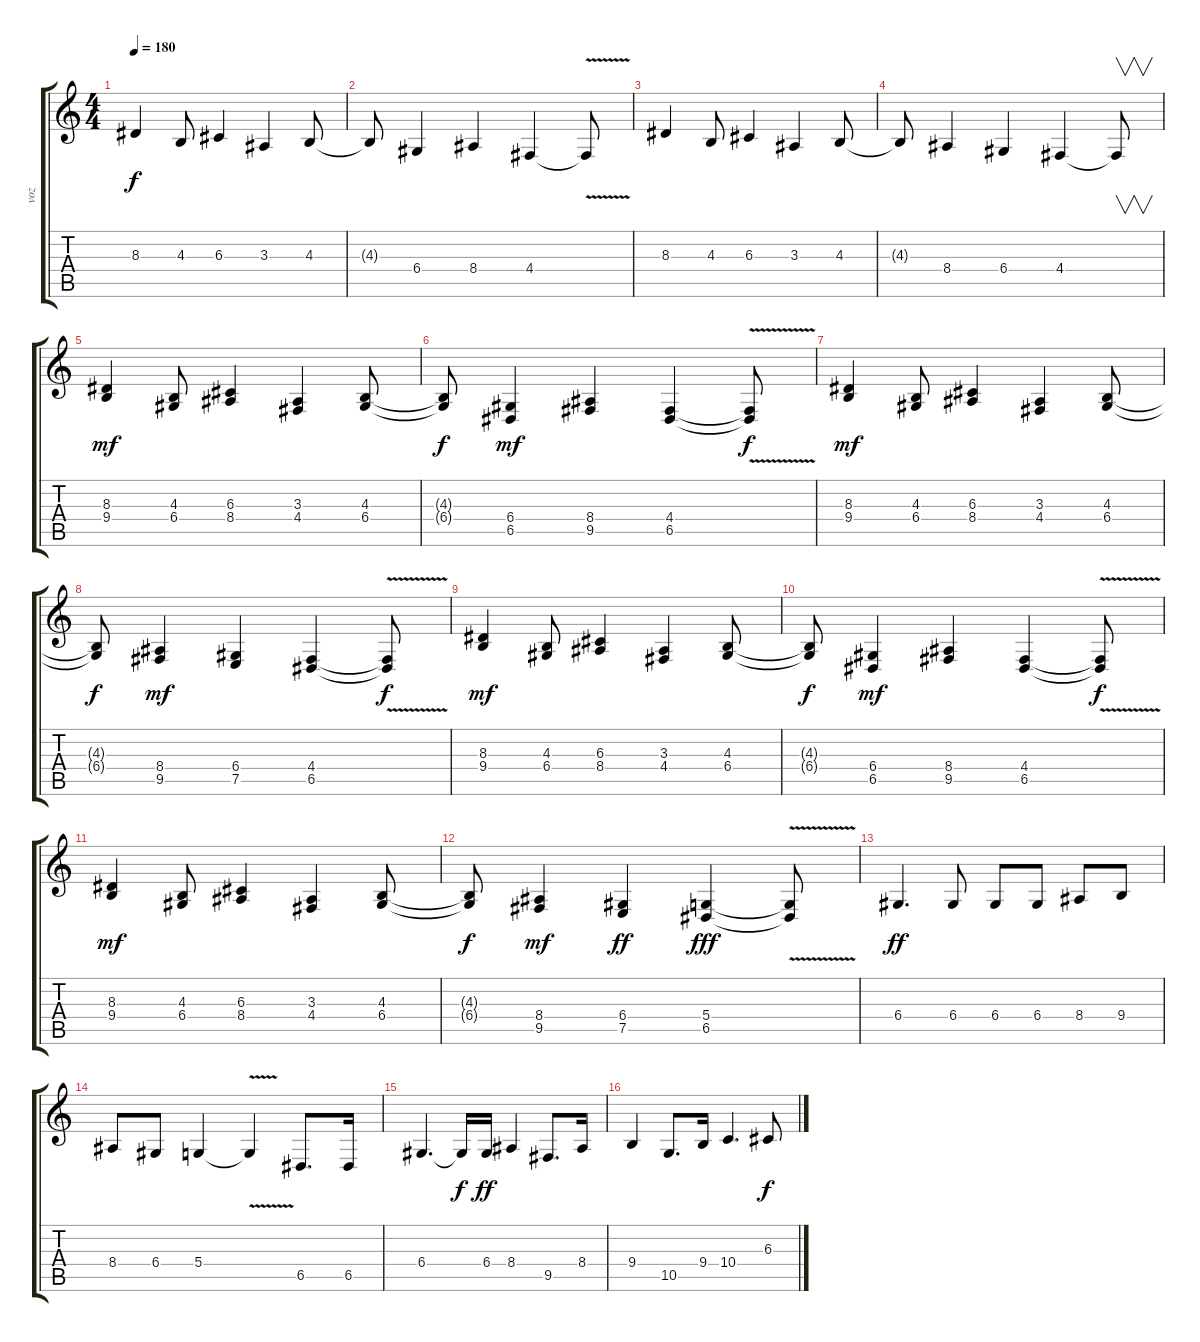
\track ("voz" "voz") {instrument lead2sawtooth}
\staff {score tabs}
\tuning (E4 B3 G3 D3 A2 E2) {hide}
\ts (4 4)
\tempo 180
\clef g2
\ks c
8.3.4{dy f} 4.3.8 6.3.4 3.3.4 4.3.8 |
4.3{t}.8 6.4.4 8.4.4 4.4.4 4.4{v t}.8 |
8.3.4 4.3.8 6.3.4 3.3.4 4.3.8 |
4.3{t}.8 8.4.4 6.4.4 4.4.4 4.4{t}.8{v} |
(8.3 9.4).4{dy mf} (4.3 6.4).8 (6.3 8.4).4 (3.3 4.4).4 (4.3 6.4).8 |
(4.3{t} 6.4{t}).8{dy f} (6.4 6.5).4{dy mf} (8.4 9.5).4 (4.4 6.5).4 (4.4{v t} 6.5{v t}).8{dy f} |
(8.3 9.4).4{dy mf} (4.3 6.4).8 (6.3 8.4).4 (3.3 4.4).4 (4.3 6.4).8 |
(4.3{t} 6.4{t}).8{dy f} (8.4 9.5).4{dy mf} (6.4 7.5).4 (4.4 6.5).4 (4.4{v t} 6.5{v t}).8{dy f} |
(8.3 9.4).4{dy mf} (4.3 6.4).8 (6.3 8.4).4 (3.3 4.4).4 (4.3 6.4).8 |
(4.3{t} 6.4{t}).8{dy f} (6.4 6.5).4{dy mf} (8.4 9.5).4 (4.4 6.5).4 (4.4{v t} 6.5{v t}).8{dy f} |
(8.3 9.4).4{dy mf} (4.3 6.4).8 (6.3 8.4).4 (3.3 4.4).4 (4.3 6.4).8 |
(4.3{t} 6.4{t}).8{dy f} (8.4 9.5).4{dy mf} (6.4 7.5).4{dy ff} (5.4 6.5).4{dy fff} (5.4{v t} 6.5{v t}).8 |
6.4.4{d dy ff} 6.4.8 6.4.8 6.4.8 8.4.8 9.4.8 |
8.4.8 6.4.8 5.4.4 5.4{v t}.4 6.5.8{d} 6.5.16 |
6.4.4{d} 6.4{t}.16{dy f} 6.4.16{dy ff} 8.4.4 9.5.8{d} 8.4.16 |
9.4.4 10.5.8{d} 9.4.16 10.4.4{d} 6.3.8{dy f}
